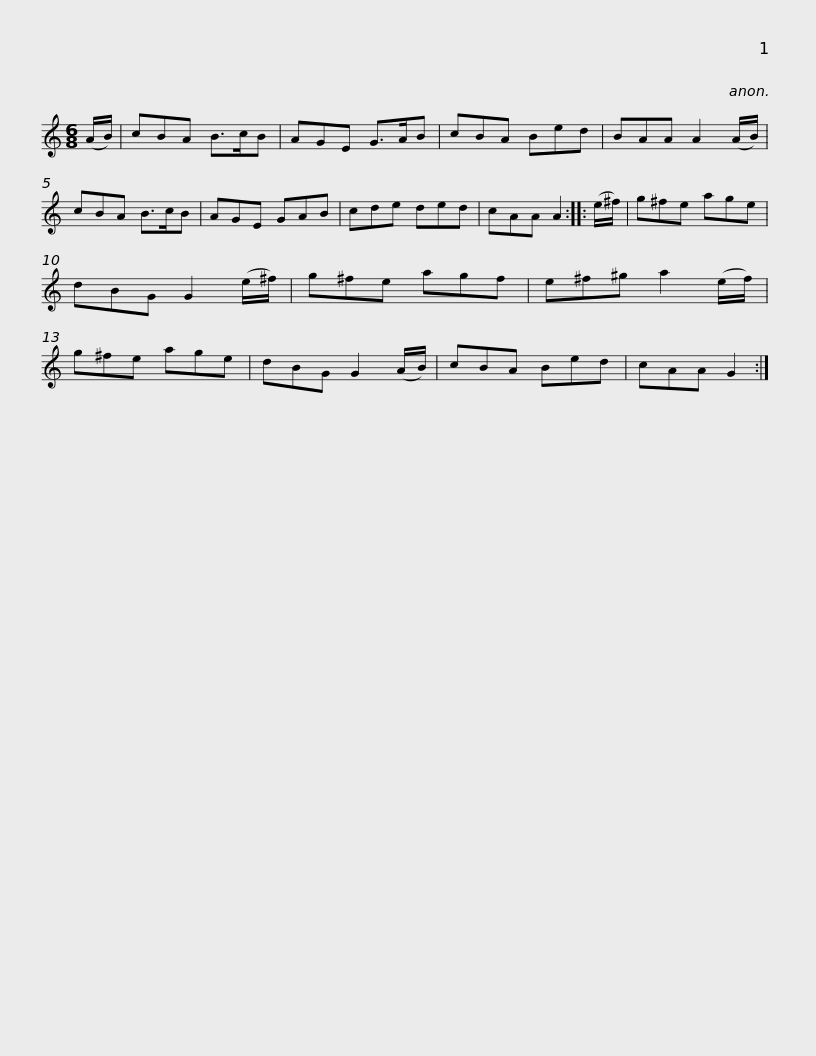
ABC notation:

X:1
L:1/8
M:6/8
I:linebreak $
K:C
V:1 treble
V:1
 (A/B/) | cBA B>cB | AGE G>AB | cBA Bed | BAA A2 (A/B/) | %5
 cBA B>cB | AGE GAB | cde ded |$ cAA A2 :: (e/^f/) | %10
 g^fe age | dBG G2 (e/^f/) | g^fe agf | e^f^g a2 (e/f/) | g^fe age |$ %15
 dBG G2 (A/B/) | cBA Bed | cAA G2 :| %18
